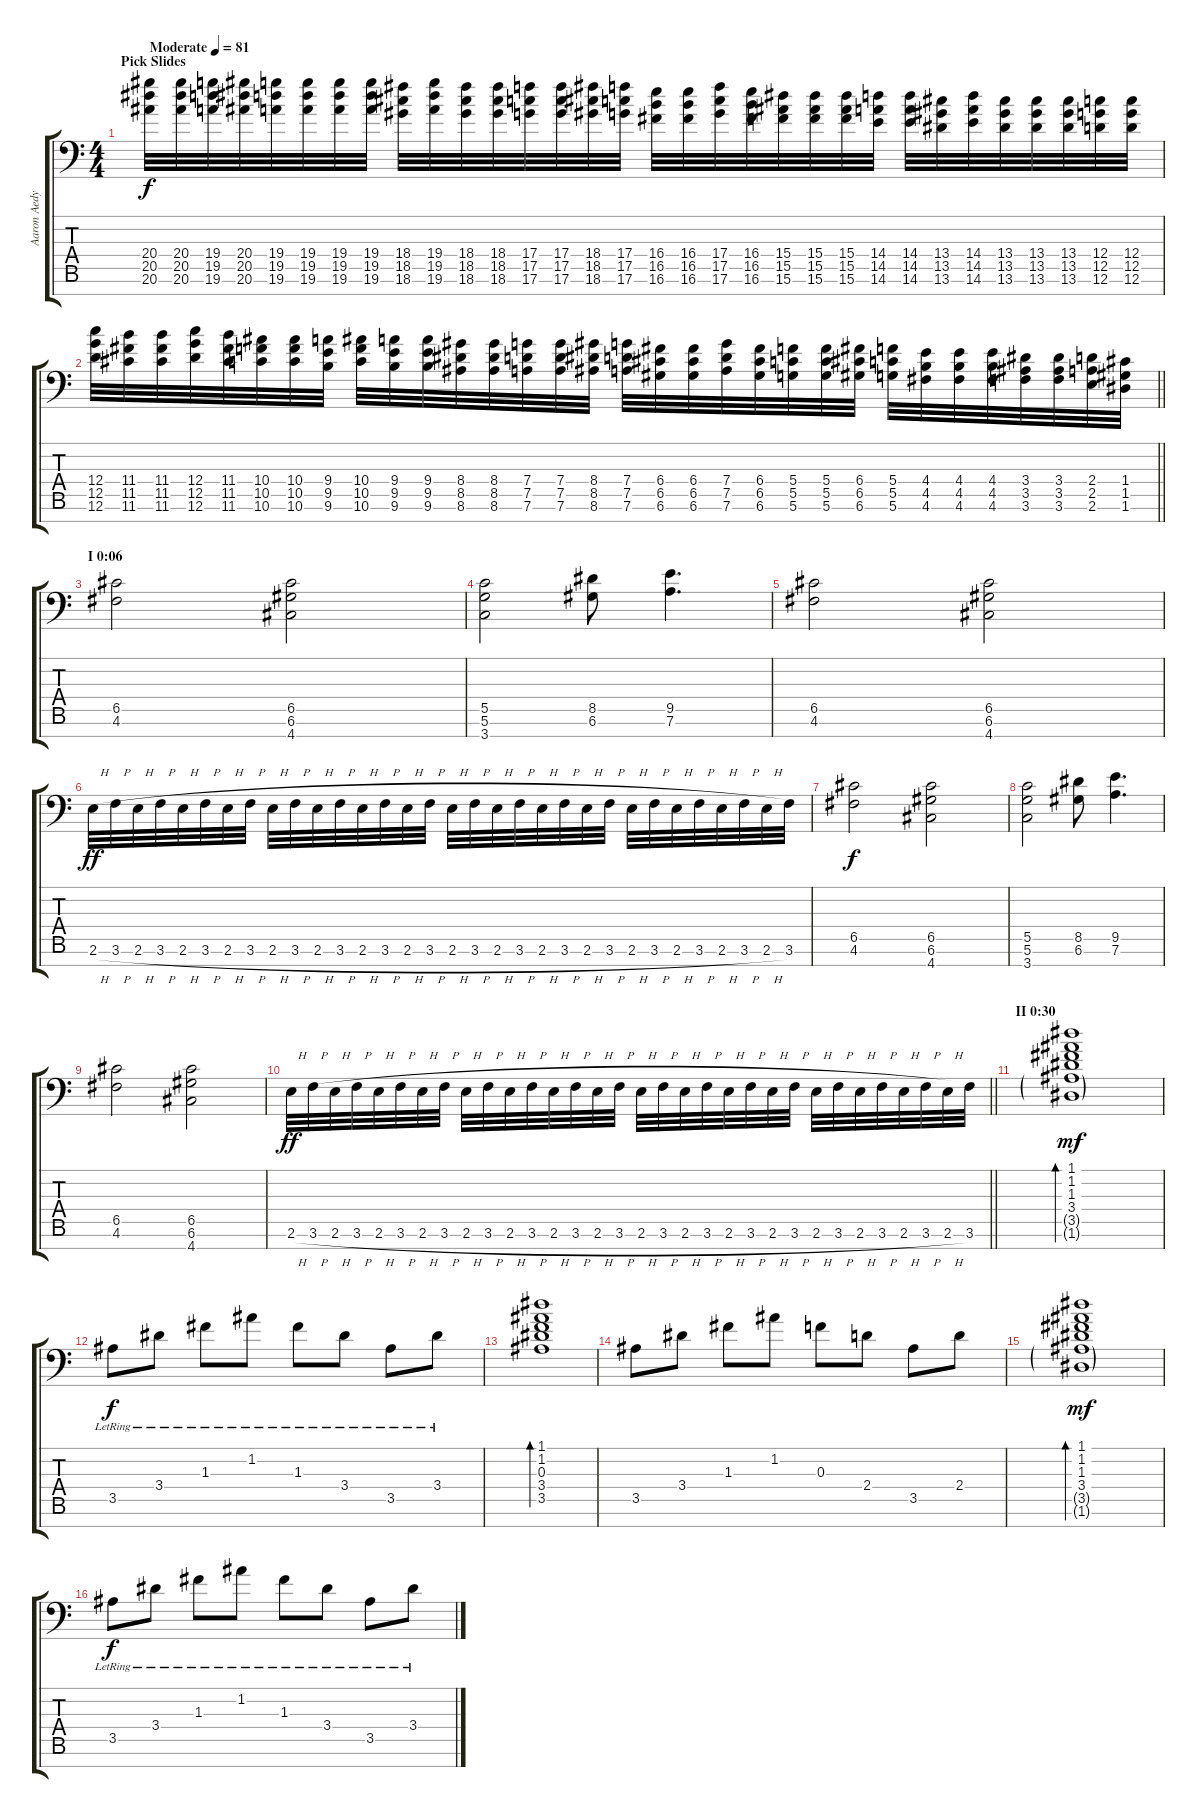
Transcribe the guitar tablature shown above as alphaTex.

\track ("Aaron Aedy (rhythm guitar) A-Tuning" "Aaron Aedy") {instrument distortionguitar}
\staff {score tabs}
\tuning (D4 A3 F3 C3 G2 D2 A1) {hide}
\ts (4 4)
\section ("" "Pick Slides")
\tempo (81 "Moderate")
\clef f4
\ks c
(20.4 20.5 20.6).32{dy f instrument guitarfretnoise} (20.4 20.5 20.6).32 (19.4 19.5 19.6).32 (20.4 20.5 20.6).32 (19.4 19.5 19.6).32 (19.4 19.5 19.6).32 (19.4 19.5 19.6).32 (19.4 19.5 19.6).32 (18.4 18.5 18.6).32 (19.4 19.5 19.6).32 (18.4 18.5 18.6).32 (18.4 18.5 18.6).32 (17.4 17.5 17.6).32 (17.4 17.5 17.6).32 (18.4 18.5 18.6).32 (17.4 17.5 17.6).32 (16.4 16.5 16.6).32 (16.4 16.5 16.6).32 (17.4 17.5 17.6).32 (16.4 16.5 16.6).32 (15.4 15.5 15.6).32 (15.4 15.5 15.6).32 (15.4 15.5 15.6).32 (14.4 14.5 14.6).32 (14.4 14.5 14.6).32 (13.4 13.5 13.6).32 (14.4 14.5 14.6).32 (13.4 13.5 13.6).32 (13.4 13.5 13.6).32 (13.4 13.5 13.6).32 (12.4 12.5 12.6).32 (12.4 12.5 12.6).32 |
\barLineRight lightlight
(12.4 12.5 12.6).32 (11.4 11.5 11.6).32 (11.4 11.5 11.6).32 (12.4 12.5 12.6).32 (11.4 11.5 11.6).32 (10.4 10.5 10.6).32 (10.4 10.5 10.6).32 (9.4 9.5 9.6).32 (10.4 10.5 10.6).32 (9.4 9.5 9.6).32 (9.4 9.5 9.6).32 (8.4 8.5 8.6).32 (8.4 8.5 8.6).32 (7.4 7.5 7.6).32 (7.4 7.5 7.6).32 (8.4 8.5 8.6).32 (7.4 7.5 7.6).32 (6.4 6.5 6.6).32 (6.4 6.5 6.6).32 (7.4 7.5 7.6).32 (6.4 6.5 6.6).32 (5.4 5.5 5.6).32 (5.4 5.5 5.6).32 (6.4 6.5 6.6).32 (5.4 5.5 5.6).32 (4.4 4.5 4.6).32 (4.4 4.5 4.6).32 (4.4 4.5 4.6).32 (3.4 3.5 3.6).32 (3.4 3.5 3.6).32 (2.4 2.5 2.6).32 (1.4 1.5 1.6).32 |
\section ("" "I 0:06")
(6.5 4.6).2{instrument distortionguitar} (6.5 6.6 4.7).2 |
(5.5 5.6 3.7).2 (8.5 6.6).8 (9.5 7.6).4{d} |
(6.5 4.6).2 (6.5 6.6 4.7).2 |
2.6{h}.32{dy ff} 3.6{h}.32 2.6{h}.32 3.6{h}.32 2.6{h}.32 3.6{h}.32 2.6{h}.32 3.6{h}.32 2.6{h}.32 3.6{h}.32 2.6{h}.32 3.6{h}.32 2.6{h}.32 3.6{h}.32 2.6{h}.32 3.6{h}.32 2.6{h}.32 3.6{h}.32 2.6{h}.32 3.6{h}.32 2.6{h}.32 3.6{h}.32 2.6{h}.32 3.6{h}.32 2.6{h}.32 3.6{h}.32 2.6{h}.32 3.6{h}.32 2.6{h}.32 3.6{h}.32 2.6{h}.32 3.6.32 |
(6.5 4.6).2{dy f} (6.5 6.6 4.7).2 |
(5.5 5.6 3.7).2 (8.5 6.6).8 (9.5 7.6).4{d} |
(6.5 4.6).2 (6.5 6.6 4.7).2 |
\barLineRight lightlight
2.6{h}.32{dy ff} 3.6{h}.32 2.6{h}.32 3.6{h}.32 2.6{h}.32 3.6{h}.32 2.6{h}.32 3.6{h}.32 2.6{h}.32 3.6{h}.32 2.6{h}.32 3.6{h}.32 2.6{h}.32 3.6{h}.32 2.6{h}.32 3.6{h}.32 2.6{h}.32 3.6{h}.32 2.6{h}.32 3.6{h}.32 2.6{h}.32 3.6{h}.32 2.6{h}.32 3.6{h}.32 2.6{h}.32 3.6{h}.32 2.6{h}.32 3.6{h}.32 2.6{h}.32 3.6{h}.32 2.6{h}.32 3.6.32 |
\section ("" "II 0:30")
(1.1 1.2 1.3 3.4 3.5{g} 1.6{g}).1{bd 60 dy mf instrument electricguitarclean} |
3.5{lr}.8{dy f} 3.4{lr}.8 1.3{lr}.8 1.2{lr}.8 1.3{lr}.8 3.4{lr}.8 3.5{lr}.8 3.4{lr}.8 |
(1.1 1.2 0.3 3.4 3.5).1{bd 60} |
3.5.8 3.4.8 1.3.8 1.2.8 0.3.8 2.4.8 3.5.8 2.4.8 |
(1.1 1.2 1.3 3.4 3.5{g} 1.6{g}).1{bd 60 dy mf} |
3.5{lr}.8{dy f} 3.4{lr}.8 1.3{lr}.8 1.2{lr}.8 1.3{lr}.8 3.4{lr}.8 3.5{lr}.8 3.4{lr}.8
